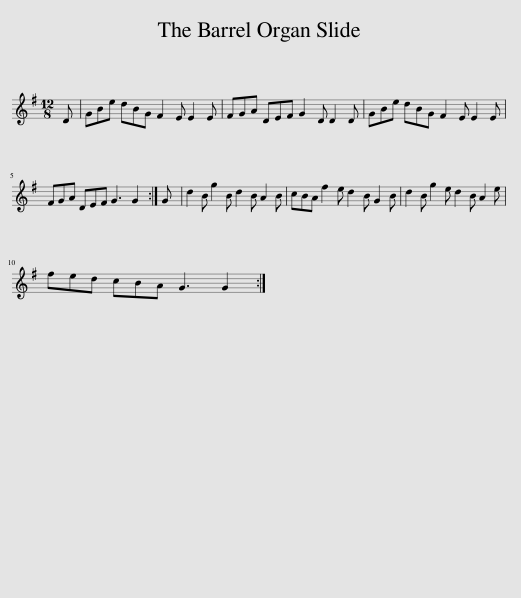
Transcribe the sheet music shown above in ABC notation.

X:1
L:1/8
M:12/8
I:linebreak $
K:G
V:1 treble
V:1
 D | GBe dBG F2 E E2 E | FGA DEF G2 D D2 D | GBe dBG F2 E E2 E |$ FGA DEF G3 G2 :| %5
 G | d2 B g2 B d2 B A2 B | cBA f2 e d2 B G2 B | d2 B g2 e d2 B A2 e |$ fed cBA G3 G2 :| %10
